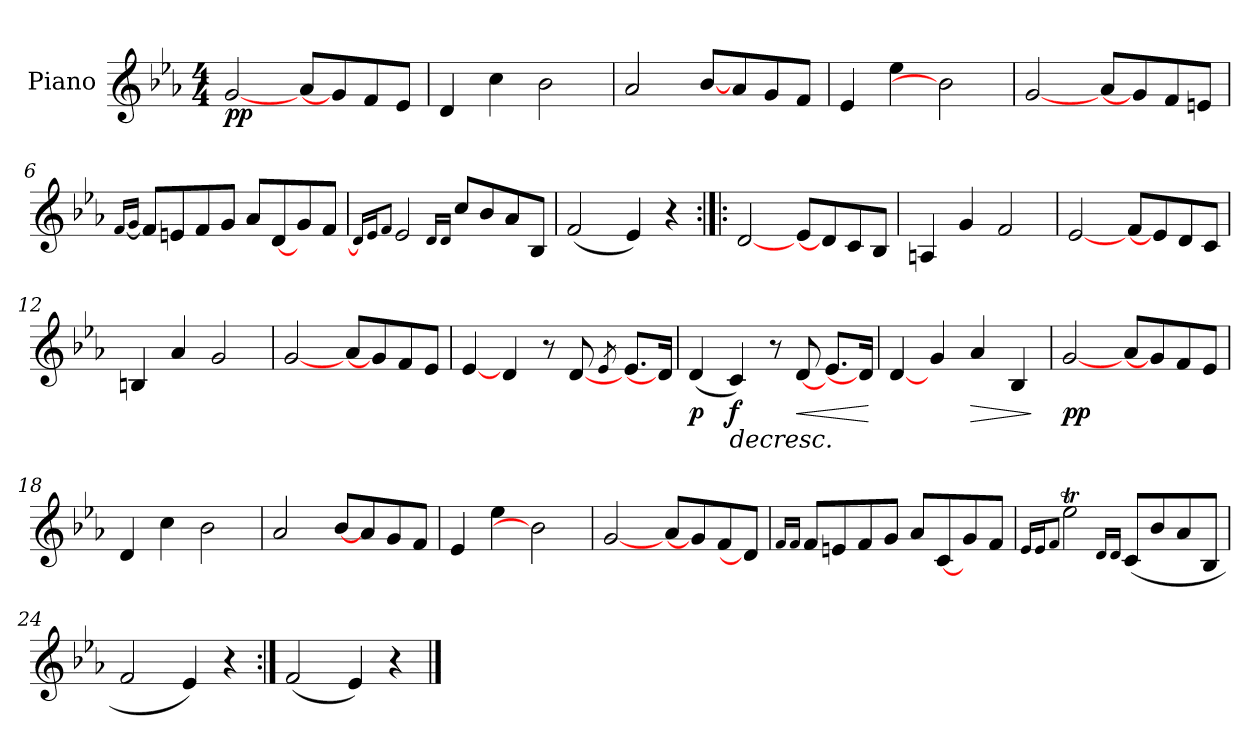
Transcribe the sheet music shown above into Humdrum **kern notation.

**kern	**dynam
*part1	*part1
*staff1	*staff1
*I"Piano	*
*I'Pno.	*
*clefG2	*
*k[b-e-a-]	*
*M4/4	*
*MM84	*
=1	=1
!	!LO:DY:b
[2g/	pp
8a-/L	.
8g/]	.
8f/	.
8e-/J	.
=2	=2
4d/	.
4cc\	.
2b-\	.
=3	=3
2a-/	.
[8b-/L	.
8a-/	.
8g/	.
8f/J	.
=4	=4
4e-/	.
4ee-\	.
2b-\]	.
!!LO:LB:g=z
=5	=5
[2g/	.
8a-/L	.
8g/]	.
8f/	.
8en/J	.
=6	=6
[16qf/LL	.
16qg/JJ	.
8f/L]	.
8en/	.
8f/	.
8g/J	.
8a-/L	.
[8d/	.
8g/	.
8f/J	.
=7	=7
16qd/LL]	.
16qe-/J	.
8qf/J	.
2e-/	.
[16qd/LL	.
16qd/JJ]	.
8cc/L	.
8b-/	.
8a-/	.
8B-/J	.
=8	=8
(>2f/	.
4e-/)	.
4r	.
!!LO:LB:g=z
=9:|!|:	=9:|!|:
[2d/	.
8e-/L	.
8d/]	.
8c/	.
8B-/J	.
=10	=10
4An/	.
4g/	.
2f/	.
=11	=11
[2e-/	.
8f/L	.
8e-/]	.
8d/	.
8c/J	.
=12	=12
4Bn/	.
4a-/	.
2g/	.
!!LO:LB:g=z
=13	=13
[2g/	.
8a-/L	.
8g/]	.
8f/	.
8e-/J	.
=14	=14
[4e-/	.
4d/	.
8r	.
[8d/	.
8qe-/_	.
8.e-/L]	.
16d/Jk]	.
=15	=15
!	!LO:DY:b
(<4d/	p
!	!LO:HP:b
!	!LO:DY:n=1:b
4c/)	> f
8r	.
!	!LO:HP:b
[8d/	<
8.e-/L	.
16d/Jk]	.
.	] [
=16	=16
[4d/	.
4g/	.
!	!LO:HP:b
4a-/	>
4B-/	.
.	]
!!LO:LB:g=z
=17	=17
!	!LO:DY:b
[2g/	pp
8a-/L	.
8g/]	.
8f/	.
8e-/J	.
=18	=18
4d/	.
4cc\	.
2b-\	.
=19	=19
2a-/	.
[8b-/L	.
8a-/	.
8g/	.
8f/J	.
=20	=20
4e-/	.
4ee-\	.
2b-\]	.
!!LO:LB:g=z
=21	=21
[2g/	.
8a-/L	.
8g/]	.
8f/	.
8d/J]	.
=22	=22
[16qf/LL	.
16qf/JJ]	.
8f/L	.
8en/	.
8f/	.
8g/J	.
8a-/L	.
[8c/	.
8g/	.
8f/J	.
=23	=23
16qe-/LL	.
16qe-/J	.
8qf/J	.
2ee-T\	.
[16qd/LL	.
16qd/JJ]	.
(<8c/L]	.
8b-/	.
8a-/	.
8B-/J	.
=24	=24
2f/	.
4e-/)	.
4r	.
!!LO:LB:g=z
=25:|!	=25:|!
(<2f/	.
4e-/)	.
4r	.
==	==
*-	*-
